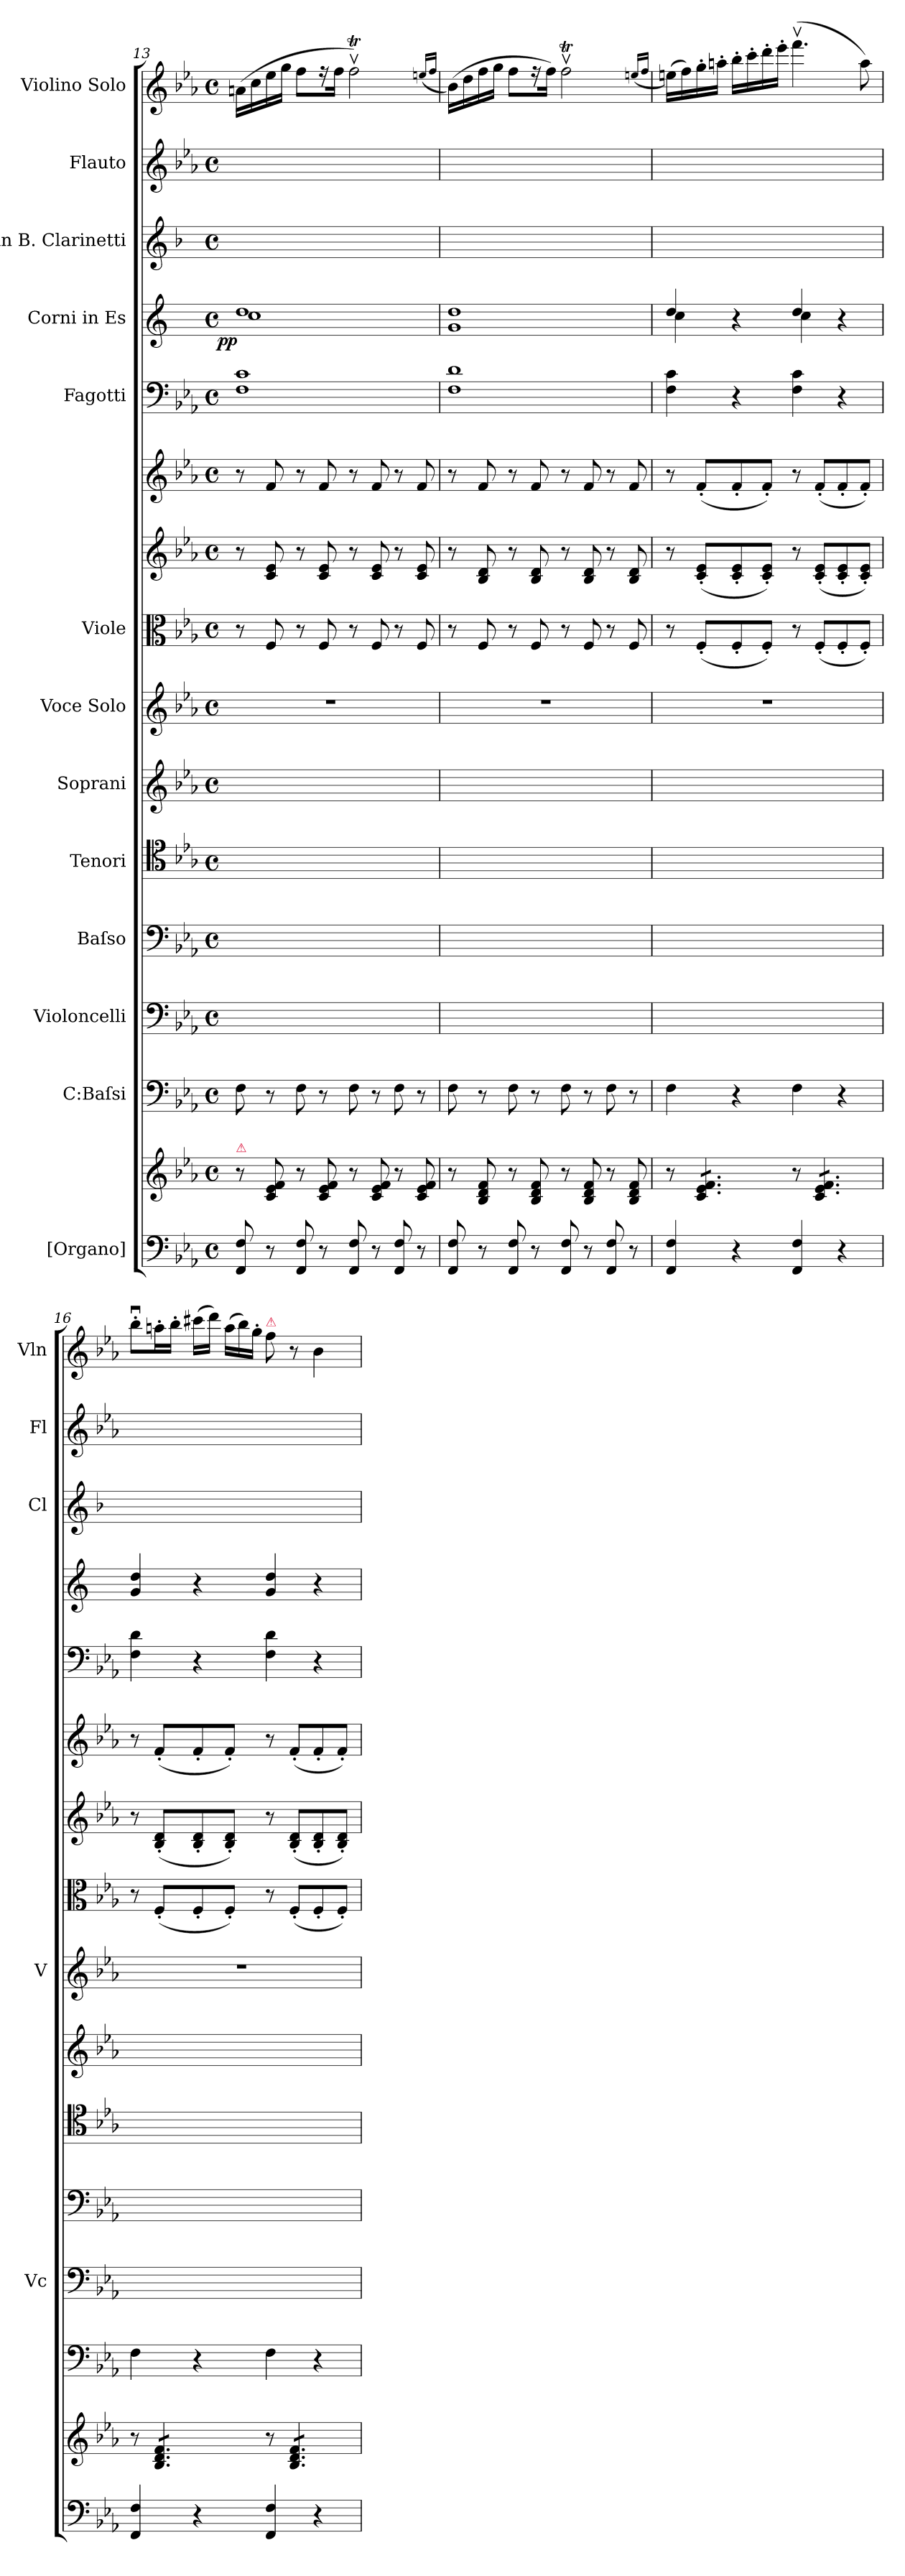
**kern	**kern	**kern	**kern	**kern	**kern	**kern	**kern	**kern	**kern	**kern	**kern	**kern	**dynam	**kern	**kern	**kern
*part15	*part15	*part14	*part13	*part12	*part11	*part10	*part9	*part8	*part7	*part6	*part5	*part4	*part4	*part3	*part2	*part1
*staff16	*staff15	*staff14	*staff13	*staff12	*staff11	*staff10	*staff9	*staff8	*staff7	*staff6	*staff5	*staff4	*staff4	*staff3	*staff2	*staff1
*I"[Organo]	*	*I"C:Baſsi	*I"Violoncelli	*I"Baſso	*I"Tenori	*I"Soprani	*I"Voce Solo	*I"Viole	*	*	*I"Fagotti	*I"Corni in Es	*	*I"in B. Clarinetti	*I"Flauto	*I"Violino Solo
*	*	*	*I'Vc	*	*	*	*I'V	*	*	*	*	*	*	*I'Cl	*I'Fl	*I'Vln
*clefF4	*clefG2	*clefF4	*clefF4	*clefF4	*clefC4	*clefG2	*clefG2	*clefC3	*clefG2	*clefG2	*clefF4	*clefG2	*	*clefG2	*clefG2	*clefG2
*	*	*	*	*	*	*	*	*	*	*	*	*ITrd5c9	*	*ITrd1c2	*	*
*k[b-e-a-]	*k[b-e-a-]	*k[b-e-a-]	*k[b-e-a-]	*k[b-e-a-]	*k[b-e-a-]	*k[b-e-a-]	*k[b-e-a-]	*k[b-e-a-]	*k[b-e-a-]	*k[b-e-a-]	*k[b-e-a-]	*k[b-e-a-]	*	*k[b-e-a-]	*k[b-e-a-]	*k[b-e-a-]
*M4/4	*M4/4	*M4/4	*M4/4	*M4/4	*M4/4	*M4/4	*M4/4	*M4/4	*M4/4	*M4/4	*M4/4	*M4/4	*	*M4/4	*M4/4	*M4/4
*met(c)	*met(c)	*met(c)	*met(c)	*met(c)	*met(c)	*met(c)	*met(c)	*met(c)	*met(c)	*met(c)	*met(c)	*met(c)	*	*met(c)	*met(c)	*met(c)
=13	=13	=13	=13	=13	=13	=13	=13	=13	=13	=13	=13	=13	=13	=13	=13	=13
*	*	*	*	*	*	*	*	*	*	*	*	*^	*	*	*	*
!	!LO:TX:a:color=crimson:t=⚠	!	!	!	!	!	!	!	!	!	!	!	!	!	!	!	!
!	!	!	!	!	!	!	!	!	!	!	!	!	!	!LO:DY:rj	!	!	!
8FF/ 8F/	8r	8F\	8F\yy	1ryy	1ryy	1ryy	1r	8r	8r	8r	1F 1c	1f	1e-	pp	1ryy	1ryy	(16an\LL
.	.	.	.	.	.	.	.	.	.	.	.	.	.	.	.	.	16cc\
8r	8c/ 8e-/ 8f/	8r	8ryy	.	.	.	.	8F/	8c/ 8e-/	8f/	.	.	.	.	.	.	16ee-\
.	.	.	.	.	.	.	.	.	.	.	.	.	.	.	.	.	16gg\JJ
8FF/ 8F/	8r	8F\	8F\yy	.	.	.	.	8r	8r	8r	.	.	.	.	.	.	8ff\L
8r	8c/ 8e-/ 8f/	8r	8ryy	.	.	.	.	8F/	8c/ 8e-/	8f/	.	.	.	.	.	.	16r
.	.	.	.	.	.	.	.	.	.	.	.	.	.	.	.	.	16ff\Jk
8FF/ 8F/	8r	8F\	8F\yy	.	.	.	.	8r	8r	8r	.	.	.	.	.	.	2ffTv<\)
8r	8c/ 8e-/ 8f/	8r	8ryy	.	.	.	.	8F/	8c/ 8e-/	8f/	.	.	.	.	.	.	.
8FF/ 8F/	8r	8F\	8F\yy	.	.	.	.	8r	8r	8r	.	.	.	.	.	.	.
8r	8c/ 8e-/ 8f/	8r	8ryy	.	.	.	.	8F/	8c/ 8e-/	8f/	.	.	.	.	.	.	.
.	.	.	.	.	.	.	.	.	.	.	.	.	.	.	.	.	(16qqeen/LL
.	.	.	.	.	.	.	.	.	.	.	.	.	.	.	.	.	16qqff/JJ
=14	=14	=14	=14	=14	=14	=14	=14	=14	=14	=14	=14	=14	=14	=14	=14	=14	=14
8FF/ 8F/	8r	8F\	8F\yy	1ryy	1ryy	1ryy	1r	8r	8r	8r	1F 1d	1f	1B-	.	1ryy	1ryy	(16b-\LL)
.	.	.	.	.	.	.	.	.	.	.	.	.	.	.	.	.	16dd\
8r	8B-/ 8d/ 8f/	8r	8ryy	.	.	.	.	8F/	8B-/ 8d/	8f/	.	.	.	.	.	.	16ff\
.	.	.	.	.	.	.	.	.	.	.	.	.	.	.	.	.	16gg\JJ
8FF/ 8F/	8r	8F\	8F\yy	.	.	.	.	8r	8r	8r	.	.	.	.	.	.	8ff\L
8r	8B-/ 8d/ 8f/	8r	8ryy	.	.	.	.	8F/	8B-/ 8d/	8f/	.	.	.	.	.	.	16r
.	.	.	.	.	.	.	.	.	.	.	.	.	.	.	.	.	16ff\Jk)
8FF/ 8F/	8r	8F\	8F\yy	.	.	.	.	8r	8r	8r	.	.	.	.	.	.	2ffTv<\
8r	8B-/ 8d/ 8f/	8r	8ryy	.	.	.	.	8F/	8B-/ 8d/	8f/	.	.	.	.	.	.	.
8FF/ 8F/	8r	8F\	8F\yy	.	.	.	.	8r	8r	8r	.	.	.	.	.	.	.
8r	8B-/ 8d/ 8f/	8r	8ryy	.	.	.	.	8F/	8B-/ 8d/	8f/	.	.	.	.	.	.	.
.	.	.	.	.	.	.	.	.	.	.	.	.	.	.	.	.	(16qqeen/LL
.	.	.	.	.	.	.	.	.	.	.	.	.	.	.	.	.	16qqff/JJ
=15	=15	=15	=15	=15	=15	=15	=15	=15	=15	=15	=15	=15	=15	=15	=15	=15	=15
4FF/ 4F/	8r	4F\	4F\yy	1ryy	1ryy	1ryy	1r	8r	8r	8r	4F\ 4c\	4f/	4e-\	.	1ryy	1ryy	(16een\LL)
.	.	.	.	.	.	.	.	.	.	.	.	.	.	.	.	.	16ff\)
*	*tremolo	*	*	*	*	*	*	*	*	*	*	*	*	*	*	*	*
.	8c/ 8e-/ 8f/L	.	.	.	.	.	.	(8F'/L	(8c'/ 8e-'/L	(8f'/L	.	.	.	.	.	.	16gg'\
.	.	.	.	.	.	.	.	.	.	.	.	.	.	.	.	.	16aan'\JJ
4r	8c/ 8e-/ 8f/	4r	4ryy	.	.	.	.	8F'/	8c'/ 8e-'/	8f'/	4r	4r	4ryy	.	.	.	16bb-'\LL
.	.	.	.	.	.	.	.	.	.	.	.	.	.	.	.	.	16ccc'\
.	8c/ 8e-/ 8f/J	.	.	.	.	.	.	8F'/J)	8c'/ 8e-'/J)	8f'/J)	.	.	.	.	.	.	16ddd'\
.	.	.	.	.	.	.	.	.	.	.	.	.	.	.	.	.	16eee-'\JJ
4FF/ 4F/	8r	4F\	4F\yy	.	.	.	.	8r	8r	8r	4F\ 4c\	4f/	4e-\	.	.	.	(4.fffv<\
.	8c/ 8e-/ 8f/L	.	.	.	.	.	.	(8F'/L	(8c'/ 8e-'/L	(8f'/L	.	.	.	.	.	.	.
4r	8c/ 8e-/ 8f/	4r	4ryy	.	.	.	.	8F'/	8c'/ 8e-'/	8f'/	4r	4r	4ryy	.	.	.	.
.	8c/ 8e-/ 8f/J	.	.	.	.	.	.	8F'/J)	8c'/ 8e-'/J)	8f'/J)	.	.	.	.	.	.	8aa\)
*	*	*	*	*	*	*	*	*	*	*	*	*v	*v	*	*	*	*
=16	=16	=16	=16	=16	=16	=16	=16	=16	=16	=16	=16	=16	=16	=16	=16	=16
4FF/ 4F/	8r	4F\	4F\yy	1ryy	1ryy	1ryy	1r	8r	8r	8r	4F\ 4d\	4B-/ 4f/	.	1ryy	1ryy	8bb-'u<\L
.	8B-/ 8d/ 8f/L	.	.	.	.	.	.	(8F'/L	(8B-'/ 8d'/L	(8f'/L	.	.	.	.	.	16aan'\L
.	.	.	.	.	.	.	.	.	.	.	.	.	.	.	.	16bb-'\JJ
4r	8B-/ 8d/ 8f/	4r	4ryy	.	.	.	.	8F'/	8B-'/ 8d'/	8f'/	4r	4r	.	.	.	(16ccc#X\LL
.	.	.	.	.	.	.	.	.	.	.	.	.	.	.	.	16ddd\JJ)
*	*	*	*	*	*	*	*	*	*	*	*	*	*	*	*	*Xtuplet
.	8B-/ 8d/ 8f/J	.	.	.	.	.	.	8F'/J)	8B-'/ 8d'/J)	8f'/J)	.	.	.	.	.	(24aa\LL
.	.	.	.	.	.	.	.	.	.	.	.	.	.	.	.	24bb-\)
.	.	.	.	.	.	.	.	.	.	.	.	.	.	.	.	24gg'\JJ
!	!	!	!	!	!	!	!	!	!	!	!	!	!	!	!	!LO:TX:a:color=crimson:t=⚠
4FF/ 4F/	8r	4F\	4F\yy	.	.	.	.	8r	8r	8r	4F\ 4d\	4B-/ 4f/	.	.	.	8ff\
.	8B-/ 8d/ 8f/L	.	.	.	.	.	.	(8F'/L	(8B-'/ 8d'/L	(8f'/L	.	.	.	.	.	8r
4r	8B-/ 8d/ 8f/	4r	4ryy	.	.	.	.	8F'/	8B-'/ 8d'/	8f'/	4r	4r	.	.	.	4b-\
.	8B-/ 8d/ 8f/J	.	.	.	.	.	.	8F'/J)	8B-'/ 8d'/J)	8f'/J)	.	.	.	.	.	.
*	*Xtremolo	*	*	*	*	*	*	*	*	*	*	*	*	*	*	*
=	=	=	=	=	=	=	=	=	=	=	=	=	=	=	=	=
*-	*-	*-	*-	*-	*-	*-	*-	*-	*-	*-	*-	*-	*-	*-	*-	*-
